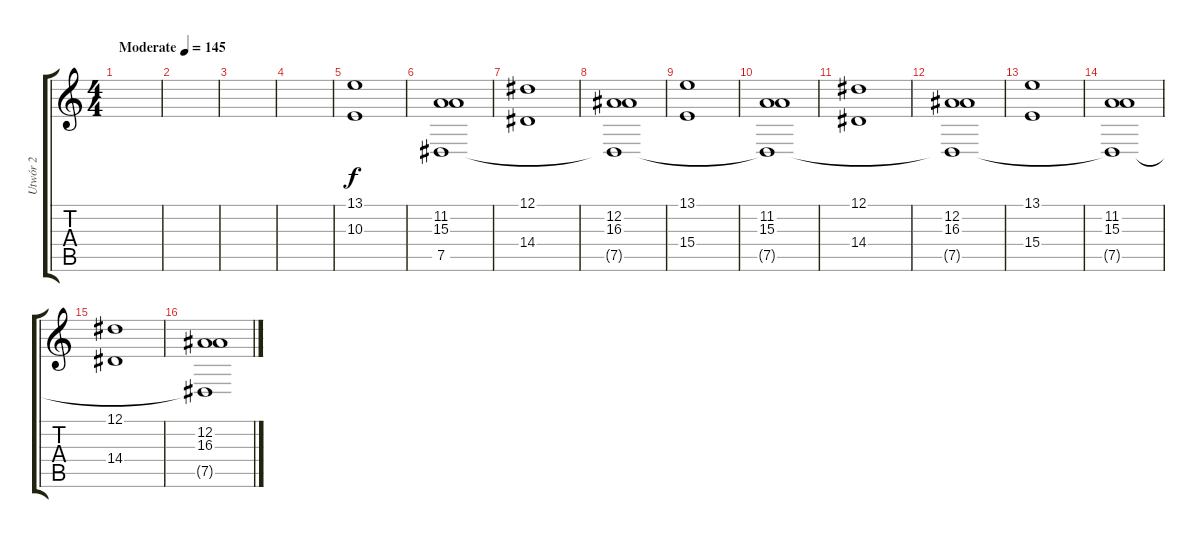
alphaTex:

\track ("Utwór 2" "Utwór 2") {instrument pad8sweep}
\staff {score tabs}
\tuning (Eb4 Bb3 Gb3 Db3 Ab2 Eb2) {hide}
\ts (4 4)
\tempo (145 "Moderate")
\clef g2
\ks c
|
|
|
|
(13.1 10.3).1 |
(11.2 15.3 7.5).1 |
(12.1 14.4).1 |
(12.2 16.3 7.5{t}).1 |
(13.1 15.4).1 |
(11.2 15.3 7.5{t}).1 |
(12.1 14.4).1 |
(12.2 16.3 7.5{t}).1 |
(13.1 15.4).1 |
(11.2 15.3 7.5{t}).1 |
(12.1 14.4).1 |
(12.2 16.3 7.5{t}).1
